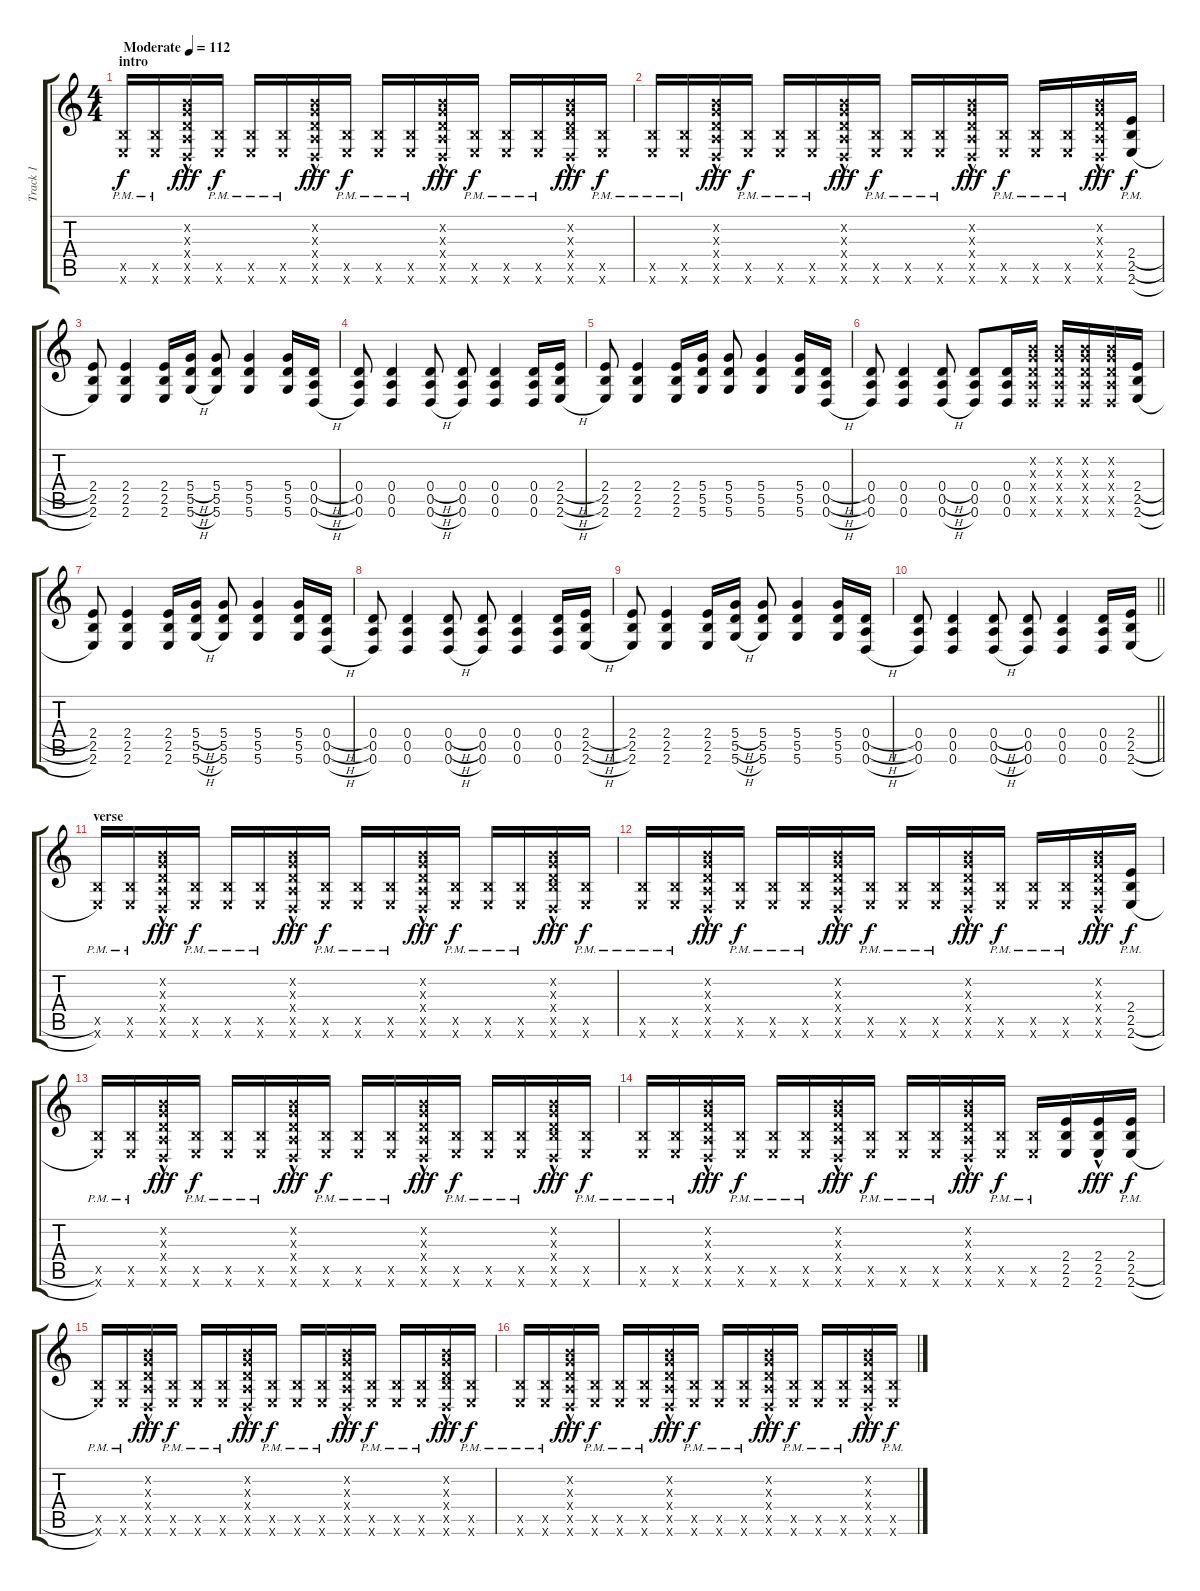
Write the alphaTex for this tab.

\track ("Track 1" "Track 1") {instrument distortionguitar}
\staff {score tabs}
\tuning (E4 B3 G3 D3 A2 D2) {hide}
\ts (4 4)
\section ("" "intro")
\tempo (112 "Moderate")
\clef g2
\ks c
(2.5{pm x} 2.6{pm x}).16{dy f instrument distortionguitar} (2.5{pm x} 2.6{pm x}).16 (0.2{x} 0.3{x} 0.4{x} 0.5{hac x} 0.6{hac x}).16{dy fff} (2.5{pm x} 2.6{pm x}).16{dy f} (2.5{pm x} 2.6{pm x}).16 (2.5{pm x} 2.6{pm x}).16 (0.2{x} 0.3{x} 0.4{x} 0.5{hac x} 0.6{hac x}).16{dy fff} (2.5{pm x} 2.6{pm x}).16{dy f} (2.5{pm x} 2.6{pm x}).16 (2.5{pm x} 2.6{pm x}).16 (0.2{x} 0.3{x} 0.4{x} 0.5{hac x} 0.6{hac x}).16{dy fff} (2.5{pm x} 2.6{pm x}).16{dy f} (2.5{pm x} 2.6{pm x}).16 (2.5{pm x} 2.6{pm x}).16 (0.2{x} 0.3{x} 0.4{x} 2.5{hac x} 0.6{hac x}).16{dy fff} (2.5{pm x} 2.6{pm x}).16{dy f} |
(2.5{pm x} 2.6{pm x}).16 (2.5{pm x} 2.6{pm x}).16 (0.2{x} 0.3{x} 0.4{x} 0.5{hac x} 0.6{hac x}).16{dy fff} (2.5{pm x} 2.6{pm x}).16{dy f} (2.5{pm x} 2.6{pm x}).16 (2.5{pm x} 2.6{pm x}).16 (0.2{x} 0.3{x} 0.4{x} 0.5{hac x} 0.6{hac x}).16{dy fff} (2.5{pm x} 2.6{pm x}).16{dy f} (2.5{pm x} 2.6{pm x}).16 (2.5{pm x} 2.6{pm x}).16 (0.2{x} 0.3{x} 0.4{x} 0.5{hac x} 0.6{hac x}).16{dy fff} (2.5{pm x} 2.6{pm x}).16{dy f} (2.5{pm x} 2.6{pm x}).16 (2.5{pm x} 2.6{pm x}).16 (0.2{x} 0.3{x} 0.4{x} 0.5{hac x} 0.6{hac x}).16{dy fff} (2.4{h} 2.5{h pm} 2.6{h pm}).16{dy f} |
(2.4 2.5 2.6).8 (2.4 2.5 2.6).4 (2.4 2.5 2.6).16 (5.4{h} 5.5{h} 5.6{h}).16 (5.4 5.5 5.6).8 (5.4 5.5 5.6).4 (5.4 5.5 5.6).16 (0.4{h} 0.5{h} 0.6{h}).16 |
(0.4 0.5 0.6).8 (0.4 0.5 0.6).4 (0.4{h} 0.5{h} 0.6{h}).8 (0.4 0.5 0.6).8 (0.4 0.5 0.6).4 (0.4 0.5 0.6).16 (2.4{h} 2.5{h} 2.6{h}).16 |
(2.4 2.5 2.6).8 (2.4 2.5 2.6).4 (2.4 2.5 2.6).16 (5.4 5.5 5.6).16 (5.4 5.5 5.6).8 (5.4 5.5 5.6).4 (5.4 5.5 5.6).16 (0.4{h} 0.5{h} 0.6{h}).16 |
(0.4 0.5 0.6).8 (0.4 0.5 0.6).4 (0.4{h} 0.5{h} 0.6{h}).8 (0.4 0.5 0.6).8 (0.4 0.5 0.6).16 (0.2{x} 0.3{x} 0.4{x} 0.5{x} 0.6{x}).16 (0.2{x} 0.3{x} 0.4{x} 0.5{x} 0.6{x}).16 (0.2{x} 0.3{x} 0.4{x} 0.5{x} 0.6{x}).16 (0.2{x} 0.3{x} 0.4{x} 0.5{x} 0.6{x}).16 (2.4{h} 2.5{h} 2.6{h}).16 |
(2.4 2.5 2.6).8 (2.4 2.5 2.6).4 (2.4 2.5 2.6).16 (5.4{h} 5.5{h} 5.6{h}).16 (5.4 5.5 5.6).8 (5.4 5.5 5.6).4 (5.4 5.5 5.6).16 (0.4{h} 0.5{h} 0.6{h}).16 |
(0.4 0.5 0.6).8 (0.4 0.5 0.6).4 (0.4{h} 0.5{h} 0.6{h}).8 (0.4 0.5 0.6).8 (0.4 0.5 0.6).4 (0.4 0.5 0.6).16 (2.4{h} 2.5{h} 2.6{h}).16 |
(2.4 2.5 2.6).8 (2.4 2.5 2.6).4 (2.4 2.5 2.6).16 (5.4{h} 5.5{h} 5.6{h}).16 (5.4 5.5 5.6).8 (5.4 5.5 5.6).4 (5.4 5.5 5.6).16 (0.4{h} 0.5{h} 0.6{h}).16 |
\barLineRight lightlight
(0.4 0.5 0.6).8 (0.4 0.5 0.6).4 (0.4{h} 0.5{h} 0.6{h}).8 (0.4 0.5 0.6).8 (0.4 0.5 0.6).4 (0.4 0.5 0.6).16 (2.4 2.5{h} 2.6{h}).16 |
\section ("" "verse")
(2.5{x} 2.6{pm x}).16 (2.5{x} 2.6{pm x}).16 (0.2{x} 0.3{x} 0.4{x} 0.5{hac x} 0.6{hac x}).16{dy fff} (2.5{x} 2.6{pm x}).16{dy f} (2.5{x} 2.6{pm x}).16 (2.5{x} 2.6{pm x}).16 (0.2{x} 0.3{x} 0.4{x} 0.5{hac x} 0.6{hac x}).16{dy fff} (2.5{pm x} 2.6{pm x}).16{dy f} (2.5{pm x} 2.6{pm x}).16 (2.5{pm x} 2.6{pm x}).16 (0.2{x} 0.3{x} 0.4{x} 0.5{hac x} 0.6{hac x}).16{dy fff} (2.5{pm x} 2.6{pm x}).16{dy f} (2.5{pm x} 2.6{pm x}).16 (2.5{pm x} 2.6{pm x}).16 (0.2{x} 0.3{x} 0.4{x} 2.5{hac x} 0.6{hac x}).16{dy fff} (2.5{pm x} 2.6{pm x}).16{dy f} |
(2.5{pm x} 2.6{pm x}).16 (2.5{pm x} 2.6{pm x}).16 (0.2{x} 0.3{x} 0.4{x} 0.5{hac x} 0.6{hac x}).16{dy fff} (2.5{pm x} 2.6{pm x}).16{dy f} (2.5{pm x} 2.6{pm x}).16 (2.5{pm x} 2.6{pm x}).16 (0.2{x} 0.3{x} 0.4{x} 0.5{hac x} 0.6{hac x}).16{dy fff} (2.5{pm x} 2.6{pm x}).16{dy f} (2.5{pm x} 2.6{pm x}).16 (2.5{pm x} 2.6{pm x}).16 (0.2{x} 0.3{x} 0.4{x} 0.5{hac x} 0.6{hac x}).16{dy fff} (2.5{pm x} 2.6{pm x}).16{dy f} (2.5{pm x} 2.6{pm x}).16 (2.5{pm x} 2.6{pm x}).16 (0.2{x} 0.3{x} 0.4{x} 0.5{hac x} 0.6{hac x}).16{dy fff} (2.4 2.5{h pm} 2.6{h pm}).16{dy f} |
(2.5{pm x} 2.6{pm x}).16 (2.5{pm x} 2.6{pm x}).16 (0.2{x} 0.3{x} 0.4{x} 0.5{hac x} 0.6{hac x}).16{dy fff} (2.5{pm x} 2.6{pm x}).16{dy f} (2.5{pm x} 2.6{pm x}).16 (2.5{pm x} 2.6{pm x}).16 (0.2{x} 0.3{x} 0.4{x} 0.5{hac x} 0.6{hac x}).16{dy fff} (2.5{pm x} 2.6{pm x}).16{dy f} (2.5{pm x} 2.6{pm x}).16 (2.5{pm x} 2.6{pm x}).16 (0.2{x} 0.3{x} 0.4{x} 0.5{hac x} 0.6{hac x}).16{dy fff} (2.5{pm x} 2.6{pm x}).16{dy f} (2.5{pm x} 2.6{pm x}).16 (2.5{pm x} 2.6{pm x}).16 (0.2{x} 0.3{x} 0.4{x} 2.5{hac x} 0.6{hac x}).16{dy fff} (2.5{pm x} 2.6{pm x}).16{dy f} |
(2.5{pm x} 2.6{pm x}).16 (2.5{pm x} 2.6{pm x}).16 (0.2{x} 0.3{x} 0.4{x} 0.5{hac x} 0.6{hac x}).16{dy fff} (2.5{pm x} 2.6{pm x}).16{dy f} (2.5{pm x} 2.6{pm x}).16 (2.5{pm x} 2.6{pm x}).16 (0.2{x} 0.3{x} 0.4{x} 0.5{hac x} 0.6{hac x}).16{dy fff} (2.5{pm x} 2.6{pm x}).16{dy f} (2.5{pm x} 2.6{pm x}).16 (2.5{pm x} 2.6{pm x}).16 (0.2{x} 0.3{x} 0.4{x} 0.5{hac x} 0.6{hac x}).16{dy fff} (2.5{pm x} 2.6{pm x}).16{dy f} (2.5{pm x} 2.6{pm x}).16 (2.4 2.5 2.6).16 (2.4 2.5{hac} 2.6{hac}).16{dy fff} (2.4 2.5{h pm} 2.6{h pm}).16{dy f} |
(2.5{pm x} 2.6{pm x}).16 (2.5{pm x} 2.6{pm x}).16 (0.2{x} 0.3{x} 0.4{x} 0.5{hac x} 0.6{hac x}).16{dy fff} (2.5{pm x} 2.6{pm x}).16{dy f} (2.5{pm x} 2.6{pm x}).16 (2.5{pm x} 2.6{pm x}).16 (0.2{x} 0.3{x} 0.4{x} 0.5{hac x} 0.6{hac x}).16{dy fff} (2.5{pm x} 2.6{pm x}).16{dy f} (2.5{pm x} 2.6{pm x}).16 (2.5{pm x} 2.6{pm x}).16 (0.2{x} 0.3{x} 0.4{x} 0.5{hac x} 0.6{hac x}).16{dy fff} (2.5{pm x} 2.6{pm x}).16{dy f} (2.5{pm x} 2.6{pm x}).16 (2.5{pm x} 2.6{pm x}).16 (0.2{x} 0.3{x} 0.4{x} 2.5{hac x} 0.6{hac x}).16{dy fff} (2.5{pm x} 2.6{pm x}).16{dy f} |
(2.5{pm x} 2.6{pm x}).16 (2.5{pm x} 2.6{pm x}).16 (0.2{x} 0.3{x} 0.4{x} 0.5{hac x} 0.6{hac x}).16{dy fff} (2.5{pm x} 2.6{pm x}).16{dy f} (2.5{pm x} 2.6{pm x}).16 (2.5{pm x} 2.6{pm x}).16 (0.2{x} 0.3{x} 0.4{x} 0.5{hac x} 0.6{hac x}).16{dy fff} (2.5{pm x} 2.6{pm x}).16{dy f} (2.5{pm x} 2.6{pm x}).16 (2.5{pm x} 2.6{pm x}).16 (0.2{x} 0.3{x} 0.4{x} 0.5{hac x} 0.6{hac x}).16{dy fff} (2.5{pm x} 2.6{pm x}).16{dy f} (2.5{pm x} 2.6{pm x}).16 (2.5{pm x} 2.6{pm x}).16 (0.2{x} 0.3{x} 0.4{x} 0.5{hac x} 0.6{hac x}).16{dy fff} (2.5{h pm x} 2.6{h pm x}).16{dy f}
